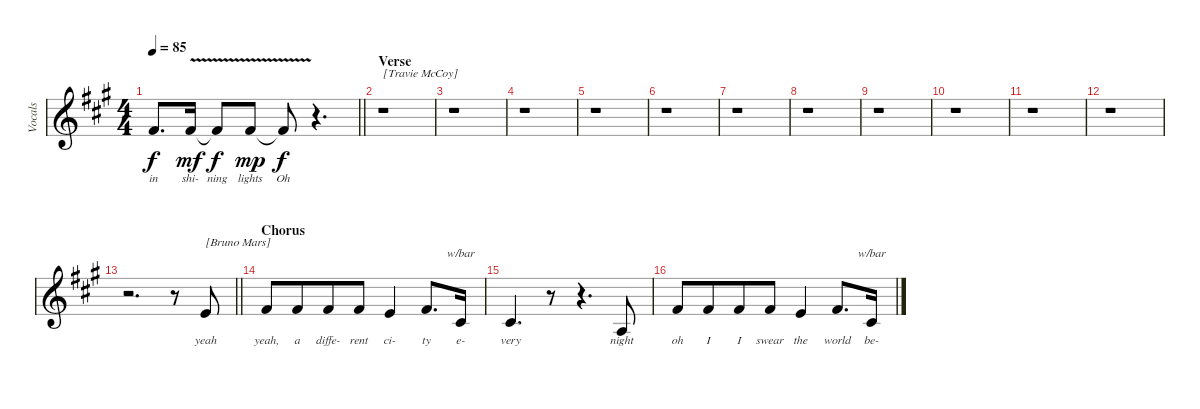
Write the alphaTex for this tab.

\track ("Vocals" "Vocals") {instrument altosax}
\staff {score}
\tuning (E4 B3 G3 D3 A2 E2) {hide}
\ts (4 4)
\tempo 85
\clef g2
\barLineRight lightlight
\ks a
7.2{t}.8{d lyrics (0 "in") lyrics (1 "") lyrics (2 "") lyrics (3 "") lyrics (4 "") dy f} 7.2{v}.16{lyrics (0 "shi-") lyrics (1 "") lyrics (2 "") lyrics (3 "") lyrics (4 "") dy mf balance 3} 7.2{t}.8{lyrics (0 "ning") lyrics (1 "") lyrics (2 "") lyrics (3 "") lyrics (4 "") dy f} 7.2{v}.8{lyrics (0 "lights") lyrics (1 "") lyrics (2 "") lyrics (3 "") lyrics (4 "") dy mp balance 13} 7.2{t}.8{lyrics (0 "Oh") lyrics (1 "") lyrics (2 "") lyrics (3 "") lyrics (4 "") dy f} r.4{d balance 8} |
\section ("" "Verse")
r.1{txt "[Travie McCoy]"} |
r.1 |
r.1 |
r.1 |
r.1 |
r.1 |
r.1 |
r.1 |
r.1 |
r.1 |
r.1 |
\barLineRight lightlight
r.2{d} r.8 9.3.8{txt "[Bruno Mars]" lyrics (0 "yeah") lyrics (1 "") lyrics (2 "") lyrics (3 "") lyrics (4 "")} |
\section ("" "Chorus")
11.3.8{lyrics (0 "yeah,") lyrics (1 "") lyrics (2 "") lyrics (3 "") lyrics (4 "")} 11.3.8{lyrics (0 "a") lyrics (1 "") lyrics (2 "") lyrics (3 "") lyrics (4 "") beam merge} 11.3.8{lyrics (0 "diffe-") lyrics (1 "") lyrics (2 "") lyrics (3 "") lyrics (4 "")} 11.3.8{lyrics (0 "rent") lyrics (1 "") lyrics (2 "") lyrics (3 "") lyrics (4 "")} 9.3.4{lyrics (0 "ci-") lyrics (1 "") lyrics (2 "") lyrics (3 "") lyrics (4 "")} 11.3.8{d lyrics (0 "ty") lyrics (1 "") lyrics (2 "") lyrics (3 "") lyrics (4 "")} 6.3.16{tbe (custom default 0 0 10 0 20 -2 30 0 60 0) lyrics (0 "e-") lyrics (1 "") lyrics (2 "") lyrics (3 "") lyrics (4 "")} |
6.3{t}.4{d lyrics (0 "very") lyrics (1 "") lyrics (2 "") lyrics (3 "") lyrics (4 "")} r.8 r.4{d} 2.3.8{lyrics (0 "night") lyrics (1 "") lyrics (2 "") lyrics (3 "") lyrics (4 "")} |
11.3.8{lyrics (0 "oh") lyrics (1 "") lyrics (2 "") lyrics (3 "") lyrics (4 "")} 11.3.8{lyrics (0 "I") lyrics (1 "") lyrics (2 "") lyrics (3 "") lyrics (4 "") beam merge} 11.3.8{lyrics (0 "I") lyrics (1 "") lyrics (2 "") lyrics (3 "") lyrics (4 "")} 11.3.8{lyrics (0 "swear") lyrics (1 "") lyrics (2 "") lyrics (3 "") lyrics (4 "")} 9.3.4{lyrics (0 "the") lyrics (1 "") lyrics (2 "") lyrics (3 "") lyrics (4 "")} 11.3.8{d lyrics (0 "world") lyrics (1 "") lyrics (2 "") lyrics (3 "") lyrics (4 "")} 6.3.16{tbe (custom default 0 0 15 0 20 -2 30 0 60 0) lyrics (0 "be-") lyrics (1 "") lyrics (2 "") lyrics (3 "") lyrics (4 "")}
